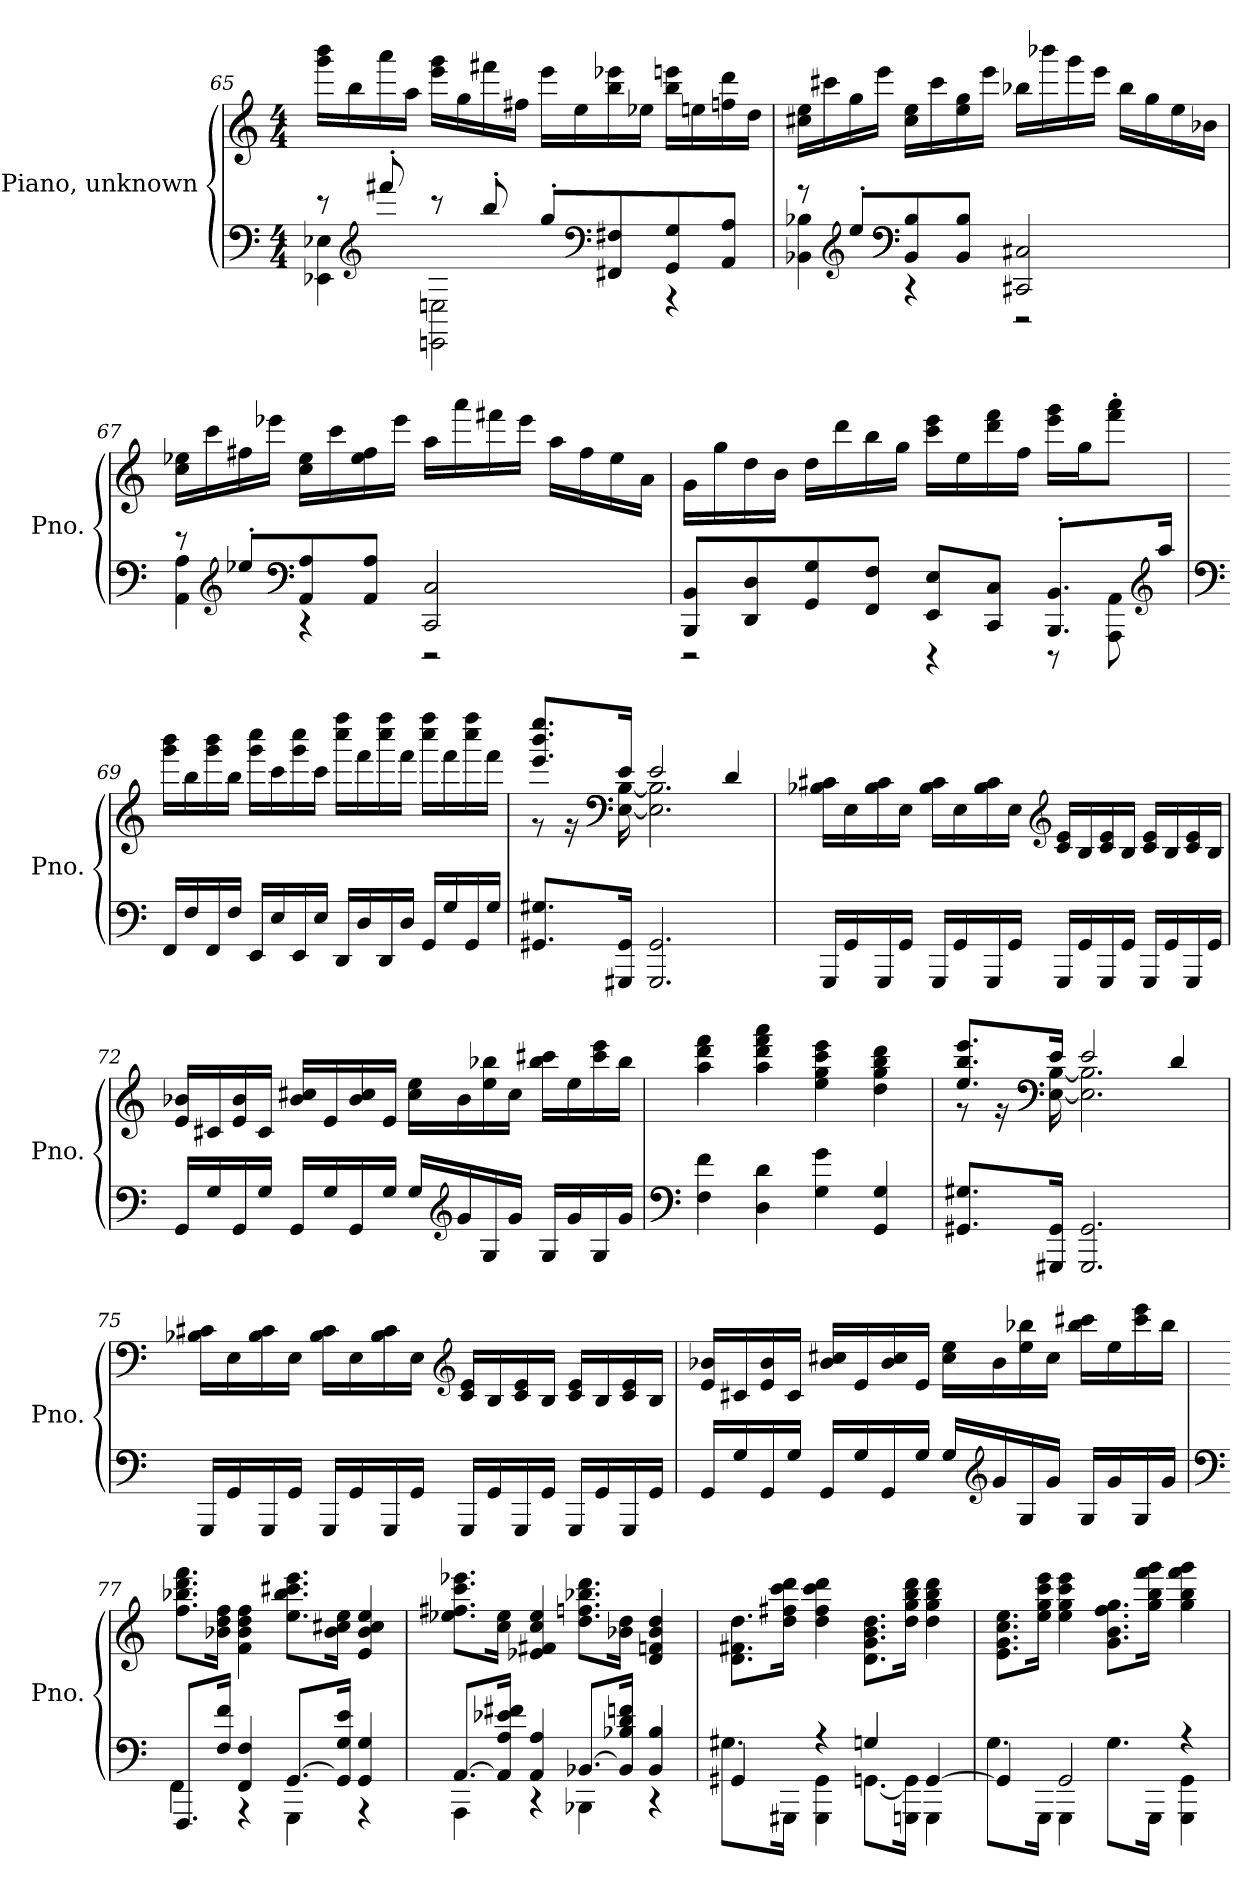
**kern	**kern
*part1	*part1
*staff2	*staff1
*I"Piano, unknown	*
*I'Pno.	*
!!LO:LB:g=z
*clefF4	*clefG2
*k[]	*k[]
*M4/4	*M4/4
=65	=65
*^	*
8r	4EE-X\ 4E-X\	16ggg\ 16bbb\LL
.	.	16bb\
*clefG2	*	*
8fff#X'/	.	16aaa\
.	.	16aa\JJ
8r	2EEn\ 2En\	16eee\ 16ggg\LL
.	.	16gg\
8bb'/	.	16fff#X\
.	.	16ff#X\JJ
8gg'/L	.	16eee\LL
.	.	16ee\
*clefF4	*	*
8FF#X/ 8F#X/	.	16bb\ 16eee-X\
.	.	16ee-X\JJ
8GG/ 8G/	4r	16bb\ 16eeen\LL
.	.	16een\
8AA/ 8A/J	.	16ffn\ 16ddd\
.	.	16dd\JJ
!!LO:LB:g=z
=66	=66	=66
8r	4BB-X\ 4B-X\	16cc#X\ 16ee\LL
.	.	16ccc#X\
*clefG2	*	*
8ee'/L	.	16gg\
.	.	16eee\JJ
*clefF4	*	*
8BB-/ 8B-/	4r	16cc#\ 16ee\LL
.	.	16ccc#\
8BB-/ 8B-/J	.	16ee\ 16gg\
.	.	16eee\JJ
2CC#X/ 2C#X/	2r	16bb-X\LL
.	.	16bbb-X\
.	.	16ggg\
.	.	16eee\JJ
.	.	16bb-\LL
.	.	16gg\
.	.	16ee\
.	.	16b-X\JJ
=67	=67	=67
8r	4AA\ 4A\	16cc\ 16ee-X\LL
.	.	16ccc\
*clefG2	*	*
8ee-X'/L	.	16ff#X\
.	.	16eee-X\JJ
*clefF4	*	*
8AA/ 8A/	4r	16cc\ 16ee-\LL
.	.	16ccc\
8AA/ 8A/J	.	16ee-\ 16ff#\
.	.	16eee-\JJ
2CC/ 2C/	2r	16aa\LL
.	.	16aaa\
.	.	16fff#X\
.	.	16eee-\JJ
.	.	16aa\LL
.	.	16ff#\
.	.	16ee-\
.	.	16a\JJ
!!LO:LB:g=z
=68	=68	=68
8BBB/ 8BB/L	2r	16g\LL
.	.	16gg\
8DD/ 8D/	.	16dd\
.	.	16b\JJ
8GG/ 8G/	.	16dd\LL
.	.	16ddd\
8FF/ 8F/J	.	16bb\
.	.	16gg\JJ
8EE/ 8E/L	4r	16ccc\ 16eee\LL
.	.	16ee\
8CC/ 8C/J	.	16ddd\ 16fff\
.	.	16ff\JJ
8.BBB/' 8.BB/'L	8r	16eee\ 16ggg\LL
.	.	16gg\J
.	8AAA\ 8AA\	8fff\' 8aaa\'J
*clefG2	*	*
16aa/Jk	.	.
*v	*v	*
=69	=69
*clefF4	*
16FF/LL	16ggg\ 16bbb\LL
16F/	16bb\
16FF/	16ggg\ 16bbb\
16F/JJ	16bb\JJ
16EE/LL	16ggg\ 16cccc\LL
16E/	16ccc\
16EE/	16ggg\ 16cccc\
16E/JJ	16ccc\JJ
16DD/LL	16cccc\ 16ffff\LL
16D/	16fff\
16DD/	16cccc\ 16ffff\
16D/JJ	16fff\JJ
16GG/LL	16cccc\ 16ffff\LL
16G/	16fff\
16GG/	16cccc\ 16ffff\
16G/JJ	16fff\JJ
!!LO:LB:g=z
=70	=70
*	*^
8.GG#X/ 8.G#X/L	8.eee/ 8.bbb/ 8.eeee/L	8r
.	.	16r
*	*clefF4	*
16GGG#X/ 16GG#/Jk	16e/Jk	[16E\ [16B\
2.GGG#/ 2.GG#/	2e/	2.E\] 2.B\]
.	4d/	.
*	*v	*v
=71	=71
16GGG/LL	16B-X\ 16c#X\LL
16GG/	16E\
16GGG/	16B-\ 16c#\
16GG/JJ	16E\JJ
16GGG/LL	16B-\ 16c#\LL
16GG/	16E\
16GGG/	16B-\ 16c#\
16GG/JJ	16E\JJ
*	*clefG2
16GGG/LL	16c#/ 16e/LL
16GG/	16B-/
16GGG/	16c#/ 16e/
16GG/JJ	16B-/JJ
16GGG/LL	16c#/ 16e/LL
16GG/	16B-/
16GGG/	16c#/ 16e/
16GG/JJ	16B-/JJ
!!LO:LB:g=z
=72	=72
16GG/LL	16e/ 16b-X/LL
16G/	16c#X/
16GG/	16e/ 16b-/
16G/JJ	16c#/JJ
16GG/LL	16b-/ 16cc#X/LL
16G/	16e/
16GG/	16b-/ 16cc#/
16G/JJ	16e/JJ
16G/LL	16cc#\ 16ee\LL
*clefG2	*
16g/	16b-\
16G/	16ee\ 16bb-X\
16g/JJ	16cc#\JJ
16G/LL	16bb-\ 16ccc#X\LL
16g/	16ee\
16G/	16ccc#\ 16eee\
16g/JJ	16bb-\JJ
=73	=73
*clefF4	*
4F\ 4f\	4aa\ 4ddd\ 4fff\
4D\ 4d\	4aa\ 4ddd\ 4fff\ 4aaa\
4G\ 4g\	4ee\ 4gg\ 4ccc\ 4eee\
4GG/ 4G/	4dd\ 4gg\ 4bb\ 4ddd\
=74	=74
*	*^
8.GG#X/ 8.G#X/L	8.ee/ 8.bb/ 8.eee/L	8r
.	.	16r
*	*clefF4	*
16GGG#X/ 16GG#/Jk	16e/Jk	[16E\ [16B\
2.GGG#/ 2.GG#/	2e/	2.E\] 2.B\]
.	4d/	.
*	*v	*v
!!LO:PB:g=z
=75	=75
16GGG/LL	16B-X\ 16c#X\LL
16GG/	16E\
16GGG/	16B-\ 16c#\
16GG/JJ	16E\JJ
16GGG/LL	16B-\ 16c#\LL
16GG/	16E\
16GGG/	16B-\ 16c#\
16GG/JJ	16E\JJ
*	*clefG2
16GGG/LL	16c#/ 16e/LL
16GG/	16B-/
16GGG/	16c#/ 16e/
16GG/JJ	16B-/JJ
16GGG/LL	16c#/ 16e/LL
16GG/	16B-/
16GGG/	16c#/ 16e/
16GG/JJ	16B-/JJ
!!LO:LB:g=z
=76	=76
16GG/LL	16e/ 16b-X/LL
16G/	16c#X/
16GG/	16e/ 16b-/
16G/JJ	16c#/JJ
16GG/LL	16b-/ 16cc#X/LL
16G/	16e/
16GG/	16b-/ 16cc#/
16G/JJ	16e/JJ
16G/LL	16cc#\ 16ee\LL
*clefG2	*
16g/	16b-\
16G/	16ee\ 16bb-X\
16g/JJ	16cc#\JJ
16G/LL	16bb-\ 16ccc#X\LL
16g/	16ee\
16G/	16ccc#\ 16eee\
16g/JJ	16bb-\JJ
=77	=77
*clefF4	*
*^	*
8.FFF/L	4FF\	8.ff\ 8.bb-X\ 8.ddd\ 8.fff\L
16F/ 16f/Jk	.	16b-X\ 16dd\ 16ff\Jk
4FF/ 4F/	4r	4f\ 4b-\ 4dd\ 4ff\
[8.GG/L	4GGG\	8.ee\ 8.bb-\ 8.ccc#X\ 8.eee\L
16GG/] 16G/ 16e/Jk	.	16b-\ 16cc#X\ 16ee\Jk
4GG/ 4G/	4r	4e/ 4b-/ 4cc#/ 4ee/
!!LO:LB:g=z
=78	=78	=78
[8.AA/L	4AAA\	8.ee-X\ 8.ff#X\ 8.ccc\ 8.eee-X\L
16AA/] 16A/ 16e-X/ 16f#X/Jk	.	16cc\ 16ee-\Jk
4AA/ 4A/	4r	4e-X/ 4f#X/ 4cc/ 4ee-/
[8.BB-X/L	4BBB-X\	8.dd\ 8.ffn\ 8.bb-X\ 8.ddd\L
16BB-/] 16B-X/ 16d/ 16fn/Jk	.	16b-X\ 16dd\Jk
4BB-/ 4B-/	4r	4d/ 4fn/ 4b-/ 4dd/
=79	=79	=79
4GG#X/	8.G#X\L	8.d\ 8.f#X\ 8.dd\L
.	16GGG#X\Jk	16dd\ 16ff#X\ 16ccc\ 16ddd\Jk
4r	4GGG#\ 4GG#\	4dd\ 4ff#\ 4ccc\ 4ddd\
4Gn/	[8.GGn\L	8.d\ 8.g\ 8.b\ 8.dd\L
.	16GGGn\ 16GG\]Jk	16dd\ 16gg\ 16bb\ 16ddd\Jk
[4GG/	4GGG\	4dd\ 4gg\ 4bb\ 4ddd\
=80	=80	=80
4GG/]	8.G\L	8.e\ 8.g\ 8.cc\ 8.ee\L
.	16GGG\Jk	16ee\ 16gg\ 16ccc\ 16eee\Jk
2GG/	4GGG\	4ee\ 4gg\ 4ccc\ 4eee\
.	8.G\L	8.g\ 8.b\ 8.ff\ 8.gg\L
.	16GGG\Jk	16gg\ 16bb\ 16fff\ 16ggg\Jk
4r	4GGG\ 4GG\	4gg\ 4bb\ 4fff\ 4ggg\
*v	*v	*
=	=
*-	*-
